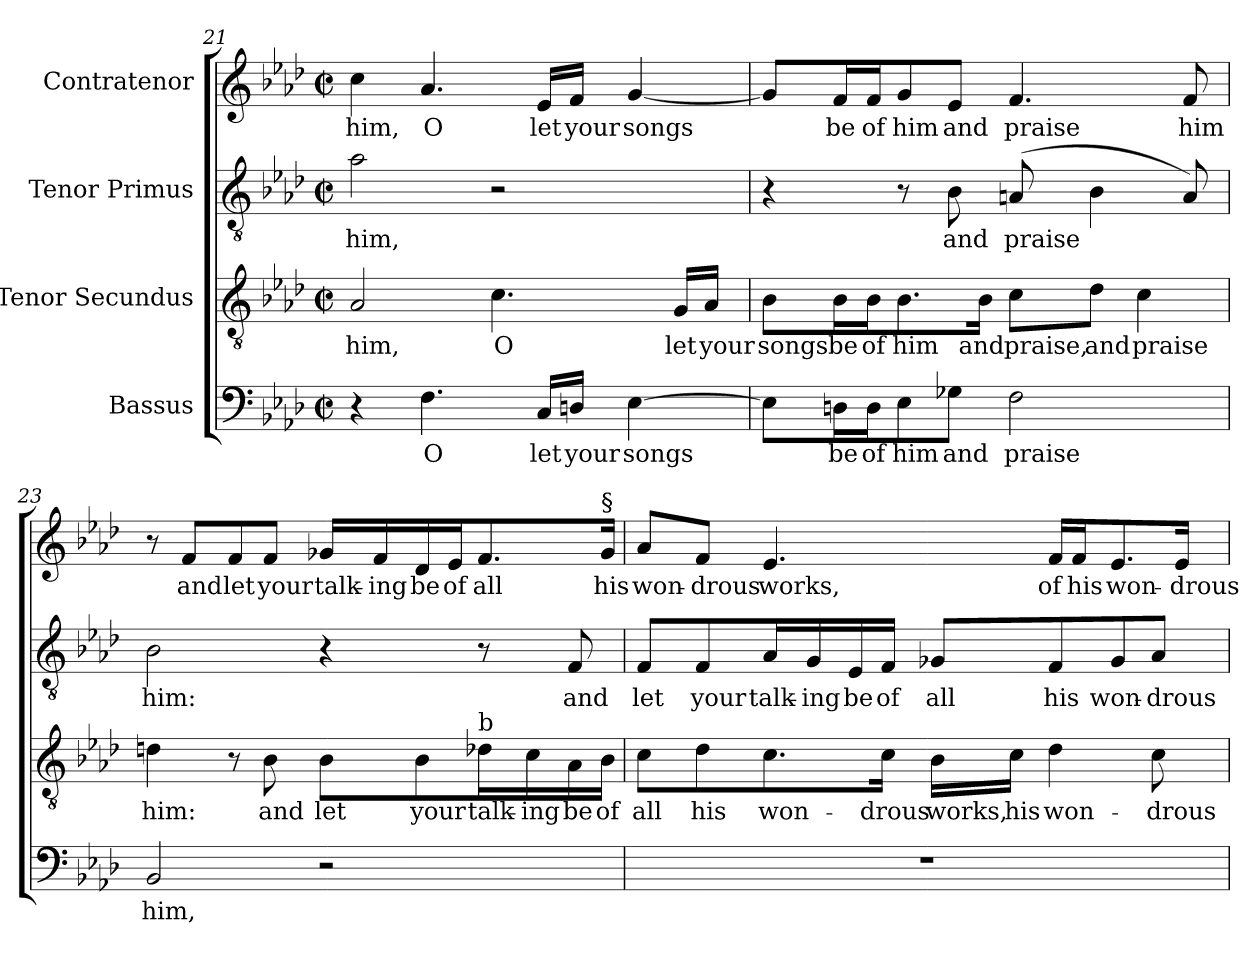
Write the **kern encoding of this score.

**kern	**text	**kern	**text	**kern	**text	**kern	**text
*part4	*part4	*part3	*part3	*part2	*part2	*part1	*part1
*staff4	*staff4	*staff3	*staff3	*staff2	*staff2	*staff1	*staff1
*I"Bassus	*	*I"Tenor  Secundus	*	*I"Tenor  Primus	*	*I"Contratenor	*
*clefF4	*	*clefGv2	*	*clefGv2	*	*clefG2	*
*	*	*ITrd7c12	*	*ITrd7c12	*	*ITrd21c36	*
*k[b-e-a-d-]	*	*k[b-e-a-d-]	*	*k[b-e-a-d-]	*	*k[b-e-a-d-]	*
*f:	*	*f:	*	*f:	*	*f:	*
*M2/2	*	*M2/2	*	*M2/2	*	*M2/2	*
*met(c|)	*	*met(c|)	*	*met(c|)	*	*met(c|)	*
=21	=21	=21	=21	=21	=21	=21	=21
!	!	!	!LO:LY:b:color=#000000	!	!	!	!
!	!	!	!	!	!LO:LY:b:color=#000000	!	!
!	!	!	!	!	!	!	!LO:LY:b:color=#000000
4r	.	2AA-i/	him,	2A-i\	him,	4CCi\	him,
!	!LO:LY:b:color=#000000	!	!	!	!	!	!
!	!	!	!	!	!	!	!LO:LY:b:color=#000000
4.Fi\	O	.	.	.	.	4.AAA-i/	O
!	!	!	!LO:LY:b:color=#000000	!	!	!	!
.	.	4.Ci\	O	2r	.	.	.
!	!LO:LY:b:color=#000000	!	!	!	!	!	!
!	!	!	!	!	!	!	!LO:LY:b:color=#000000
16Ci/LL	let	.	.	.	.	16EEE-i/LL	let
!	!LO:LY:b:color=#000000	!	!	!	!	!	!
!	!	!	!	!	!	!	!LO:LY:b:color=#000000
16Dni/JJ	your	.	.	.	.	16FFFi/JJ	your
!	!LO:LY:b:color=#000000	!	!	!	!	!	!
!	!	!	!	!	!	!	!LO:LY:b:color=#000000
[>4E-i\	songs	.	.	.	.	[<4GGGi/	songs
!	!	!	!LO:LY:b:color=#000000	!	!	!	!
.	.	16GGi/LL	let	.	.	.	.
!	!	!	!LO:LY:b:color=#000000	!	!	!	!
.	.	16AA-i/JJ	your	.	.	.	.
!!LO:LB:g=z
=22	=22	=22	=22	=22	=22	=22	=22
!	!	!	!LO:LY:b:color=#000000	!	!	!	!
8E-i\L]	.	8BB-i\L	songs	4r	.	8GGGi/L]	.
!	!LO:LY:b:color=#000000	!	!	!	!	!	!
!	!	!	!LO:LY:b:color=#000000	!	!	!	!
!	!	!	!	!	!	!	!LO:LY:b:color=#000000
16Dni\L	be	16BB-i\L	be	.	.	16FFFi/L	be
!	!LO:LY:b:color=#000000	!	!	!	!	!	!
!	!	!	!LO:LY:b:color=#000000	!	!	!	!
!	!	!	!	!	!	!	!LO:LY:b:color=#000000
16Di\J	of	16BB-i\J	of	.	.	16FFFi/J	of
!	!LO:LY:b:color=#000000	!	!	!	!	!	!
!	!	!	!LO:LY:b:color=#000000	!	!	!	!
!	!	!	!	!	!	!	!LO:LY:b:color=#000000
8E-i\	him	8.BB-i\	him	8r	.	8GGGi/	him
!	!LO:LY:b:color=#000000	!	!	!	!	!	!
!	!	!	!	!	!LO:LY:b:color=#000000	!	!
!	!	!	!	!	!	!	!LO:LY:b:color=#000000
8G-Xi\J	and	.	.	8BB-i\	and	8EEE-i/J	and
!	!	!	!LO:LY:b:color=#000000	!	!	!	!
.	.	16BB-i\Jk	and	.	.	.	.
!	!LO:LY:b:color=#000000	!	!	!	!	!	!
!	!	!	!LO:LY:b:color=#000000	!	!	!	!
!	!	!	!	!	!LO:LY:b:color=#000000	!	!
!	!	!	!	!	!	!	!LO:LY:b:color=#000000
2Fi\	praise	8Ci\L	praise,	(8AAni/	praise	4.FFFi/	praise
!	!	!	!LO:LY:b:color=#000000	!	!	!	!
.	.	8D-i\J	and	4BB-i\	.	.	.
!	!	!	!LO:LY:b:color=#000000	!	!	!	!
.	.	4Ci\	praise	.	.	.	.
!	!	!	!	!	!	!	!LO:LY:b:color=#000000
.	.	.	.	8AAi/)	.	8FFFi/	him
=23	=23	=23	=23	=23	=23	=23	=23
!	!LO:LY:b:color=#000000	!	!	!	!	!	!
!	!	!	!LO:LY:b:color=#000000	!	!	!	!
!	!	!	!	!	!LO:LY:b:color=#000000	!	!
2BB-i/	him,	4Dni\	him:	2BB-i\	him:	8r	.
!	!	!	!	!	!	!	!LO:LY:b:color=#000000
.	.	.	.	.	.	8FFFi/L	and
!	!	!	!	!	!	!	!LO:LY:b:color=#000000
.	.	8r	.	.	.	8FFFi/	let
!	!	!	!LO:LY:b:color=#000000	!	!	!	!
!	!	!	!	!	!	!	!LO:LY:b:color=#000000
.	.	8BB-i\	and	.	.	8FFFi/J	your
!	!	!	!LO:LY:b:color=#000000	!	!	!	!
!	!	!	!	!	!	!	!LO:LY:b:color=#000000
2r	.	8BB-i\L	let	4r	.	16GGG-Xi/LL	talk-
!	!	!	!	!	!	!	!LO:LY:b:color=#000000
.	.	.	.	.	.	16FFFi/	-ing
!	!	!	!LO:LY:b:color=#000000	!	!	!	!
!	!	!	!	!	!	!	!LO:LY:b:color=#000000
.	.	8BB-i\	your	.	.	16DDD-i/	be
!	!	!	!	!	!	!	!LO:LY:b:color=#000000
.	.	.	.	.	.	16EEE-i/J	of
!	!	!	!LO:LY:b:color=#000000	!	!	!	!
!	!	!LO:TX:a:t=b	!	!	!	!	!
!	!	!	!	!	!	!	!LO:LY:b:color=#000000
.	.	16D-i\L	talk-	8r	.	8.FFFi/	all
!	!	!	!LO:LY:b:color=#000000	!	!	!	!
.	.	16Ci\	-ing	.	.	.	.
!	!	!	!LO:LY:b:color=#000000	!	!	!	!
!	!	!	!	!	!LO:LY:b:color=#000000	!	!
.	.	16AA-i\	be	8FFi/	and	.	.
!	!	!	!LO:LY:b:color=#000000	!	!	!	!
!	!	!	!	!	!	!LO:TX:a:t=§	!
!	!	!	!	!	!	!	!LO:LY:b:color=#000000
.	.	16BB-i\JJ	of	.	.	16GGG-i/Jk	his
!!LO:PB:g=z
=24	=24	=24	=24	=24	=24	=24	=24
!	!	!	!LO:LY:b:color=#000000	!	!	!	!
!	!	!	!	!	!LO:LY:b:color=#000000	!	!
!	!	!	!	!	!	!	!LO:LY:b:color=#000000
1r	.	8Ci\L	all	8FFi/L	let	8AAA-i/L	won-
!	!	!	!LO:LY:b:color=#000000	!	!	!	!
!	!	!	!	!	!LO:LY:b:color=#000000	!	!
!	!	!	!	!	!	!	!LO:LY:b:color=#000000
.	.	8D-i\	his	8FFi/	your	8FFFi/J	-drous
!	!	!	!LO:LY:b:color=#000000	!	!	!	!
!	!	!	!	!	!LO:LY:b:color=#000000	!	!
!	!	!	!	!	!	!	!LO:LY:b:color=#000000
.	.	8.Ci\	won-	16AA-i/L	talk-	4.EEE-i/	works,
!	!	!	!	!	!LO:LY:b:color=#000000	!	!
.	.	.	.	16GGi/	-ing	.	.
!	!	!	!	!	!LO:LY:b:color=#000000	!	!
.	.	.	.	16EE-i/	be	.	.
!	!	!	!LO:LY:b:color=#000000	!	!	!	!
!	!	!	!	!	!LO:LY:b:color=#000000	!	!
.	.	16Ci\Jk	-drous	16FFi/JJ	of	.	.
!	!	!	!LO:LY:b:color=#000000	!	!	!	!
!	!	!	!	!	!LO:LY:b:color=#000000	!	!
.	.	16BB-i\LL	works,	8GG-Xi/L	all	.	.
!	!	!	!LO:LY:b:color=#000000	!	!	!	!
.	.	16Ci\JJ	his	.	.	.	.
!	!	!	!LO:LY:b:color=#000000	!	!	!	!
!	!	!	!	!	!LO:LY:b:color=#000000	!	!
!	!	!	!	!	!	!	!LO:LY:b:color=#000000
.	.	4D-i\	won-	8FFi/	his	16FFFi/LL	of
!	!	!	!	!	!	!	!LO:LY:b:color=#000000
.	.	.	.	.	.	16FFFi/J	his
!	!	!	!	!	!LO:LY:b:color=#000000	!	!
!	!	!	!	!	!	!	!LO:LY:b:color=#000000
.	.	.	.	8GG-i/	won-	8.EEE-i/	won-
!	!	!	!LO:LY:b:color=#000000	!	!	!	!
!	!	!	!	!	!LO:LY:b:color=#000000	!	!
.	.	8Ci\	-drous	8AA-i/J	-drous	.	.
!	!	!	!	!	!	!	!LO:LY:b:color=#000000
.	.	.	.	.	.	16EEE-i/Jk	-drous
=	=	=	=	=	=	=	=
*-	*-	*-	*-	*-	*-	*-	*-
